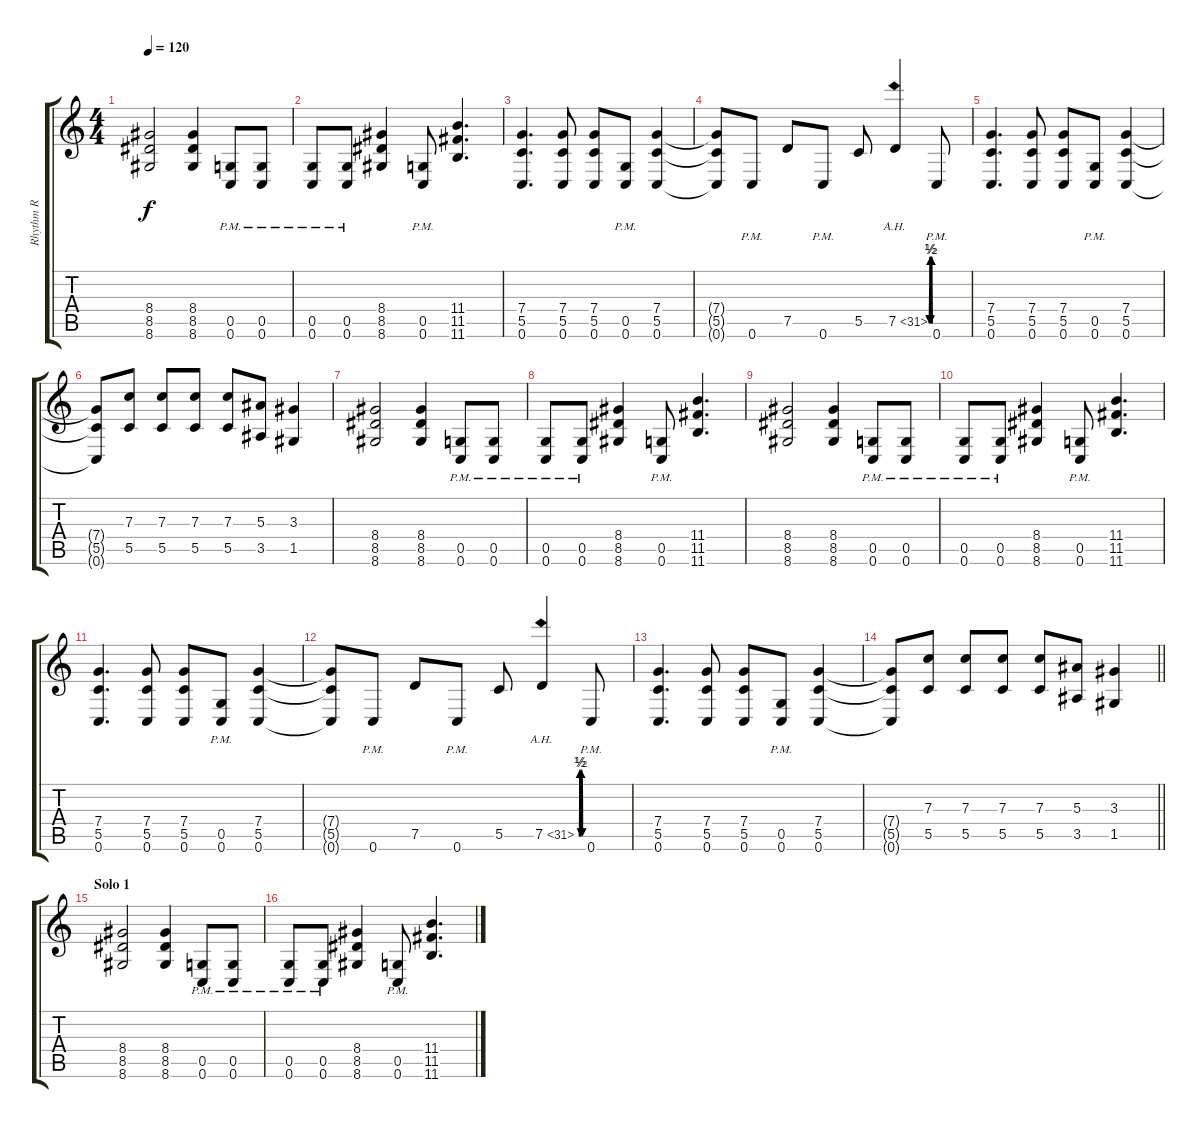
\track ("Rhythm R" "Rhythm R") {instrument distortionguitar}
\staff {score tabs}
\tuning (D4 A3 F3 C3 G2 C2) {hide}
\ts (4 4)
\tempo 120
\clef g2
\ks c
(8.4 8.5 8.6).2{dy f} (8.4 8.5 8.6).4 (0.5{pm} 0.6{pm}).8 (0.5{pm} 0.6{pm}).8 |
(0.5{pm} 0.6{pm}).8 (0.5{pm} 0.6{pm}).8 (8.4 8.5 8.6).4 (0.5{pm} 0.6{pm}).8 (11.4 11.5 11.6).4{d} |
(7.4 5.5 0.6).4{d} (7.4 5.5 0.6).8 (7.4 5.5 0.6).8 (0.5{pm} 0.6{pm}).8 (7.4 5.5 0.6).4 |
(7.4{t} 5.5{t} 0.6{t}).8 0.6{pm}.8 7.5.8 0.6{pm}.8 5.5.8 7.5{be (custom 0 0 10 2 24 0 34 2 50 0 60 0) ah 24}.4 0.6{pm}.8 |
(7.4 5.5 0.6).4{d} (7.4 5.5 0.6).8 (7.4 5.5 0.6).8 (0.5{pm} 0.6{pm}).8 (7.4 5.5 0.6).4 |
(7.4{t} 5.5{t} 0.6{t}).8 (7.3 5.5).8 (7.3 5.5).8 (7.3 5.5).8 (7.3 5.5).8 (5.3 3.5).8 (3.3 1.5).4 |
(8.4 8.5 8.6).2 (8.4 8.5 8.6).4 (0.5{pm} 0.6{pm}).8 (0.5{pm} 0.6{pm}).8 |
(0.5{pm} 0.6{pm}).8 (0.5{pm} 0.6{pm}).8 (8.4 8.5 8.6).4 (0.5{pm} 0.6{pm}).8 (11.4 11.5 11.6).4{d} |
(8.4 8.5 8.6).2 (8.4 8.5 8.6).4 (0.5{pm} 0.6{pm}).8 (0.5{pm} 0.6{pm}).8 |
(0.5{pm} 0.6{pm}).8 (0.5{pm} 0.6{pm}).8 (8.4 8.5 8.6).4 (0.5{pm} 0.6{pm}).8 (11.4 11.5 11.6).4{d} |
(7.4 5.5 0.6).4{d} (7.4 5.5 0.6).8 (7.4 5.5 0.6).8 (0.5{pm} 0.6{pm}).8 (7.4 5.5 0.6).4 |
(7.4{t} 5.5{t} 0.6{t}).8 0.6{pm}.8 7.5.8 0.6{pm}.8 5.5.8 7.5{be (custom 0 0 10 2 24 0 34 2 50 0 60 0) ah 24}.4 0.6{pm}.8 |
(7.4 5.5 0.6).4{d} (7.4 5.5 0.6).8 (7.4 5.5 0.6).8 (0.5{pm} 0.6{pm}).8 (7.4 5.5 0.6).4 |
\barLineRight lightlight
(7.4{t} 5.5{t} 0.6{t}).8 (7.3 5.5).8 (7.3 5.5).8 (7.3 5.5).8 (7.3 5.5).8 (5.3 3.5).8 (3.3 1.5).4 |
\section ("" "Solo 1")
(8.4 8.5 8.6).2 (8.4 8.5 8.6).4 (0.5{pm} 0.6{pm}).8 (0.5{pm} 0.6{pm}).8 |
(0.5{pm} 0.6{pm}).8 (0.5{pm} 0.6{pm}).8 (8.4 8.5 8.6).4 (0.5{pm} 0.6{pm}).8 (11.4 11.5 11.6).4{d}
